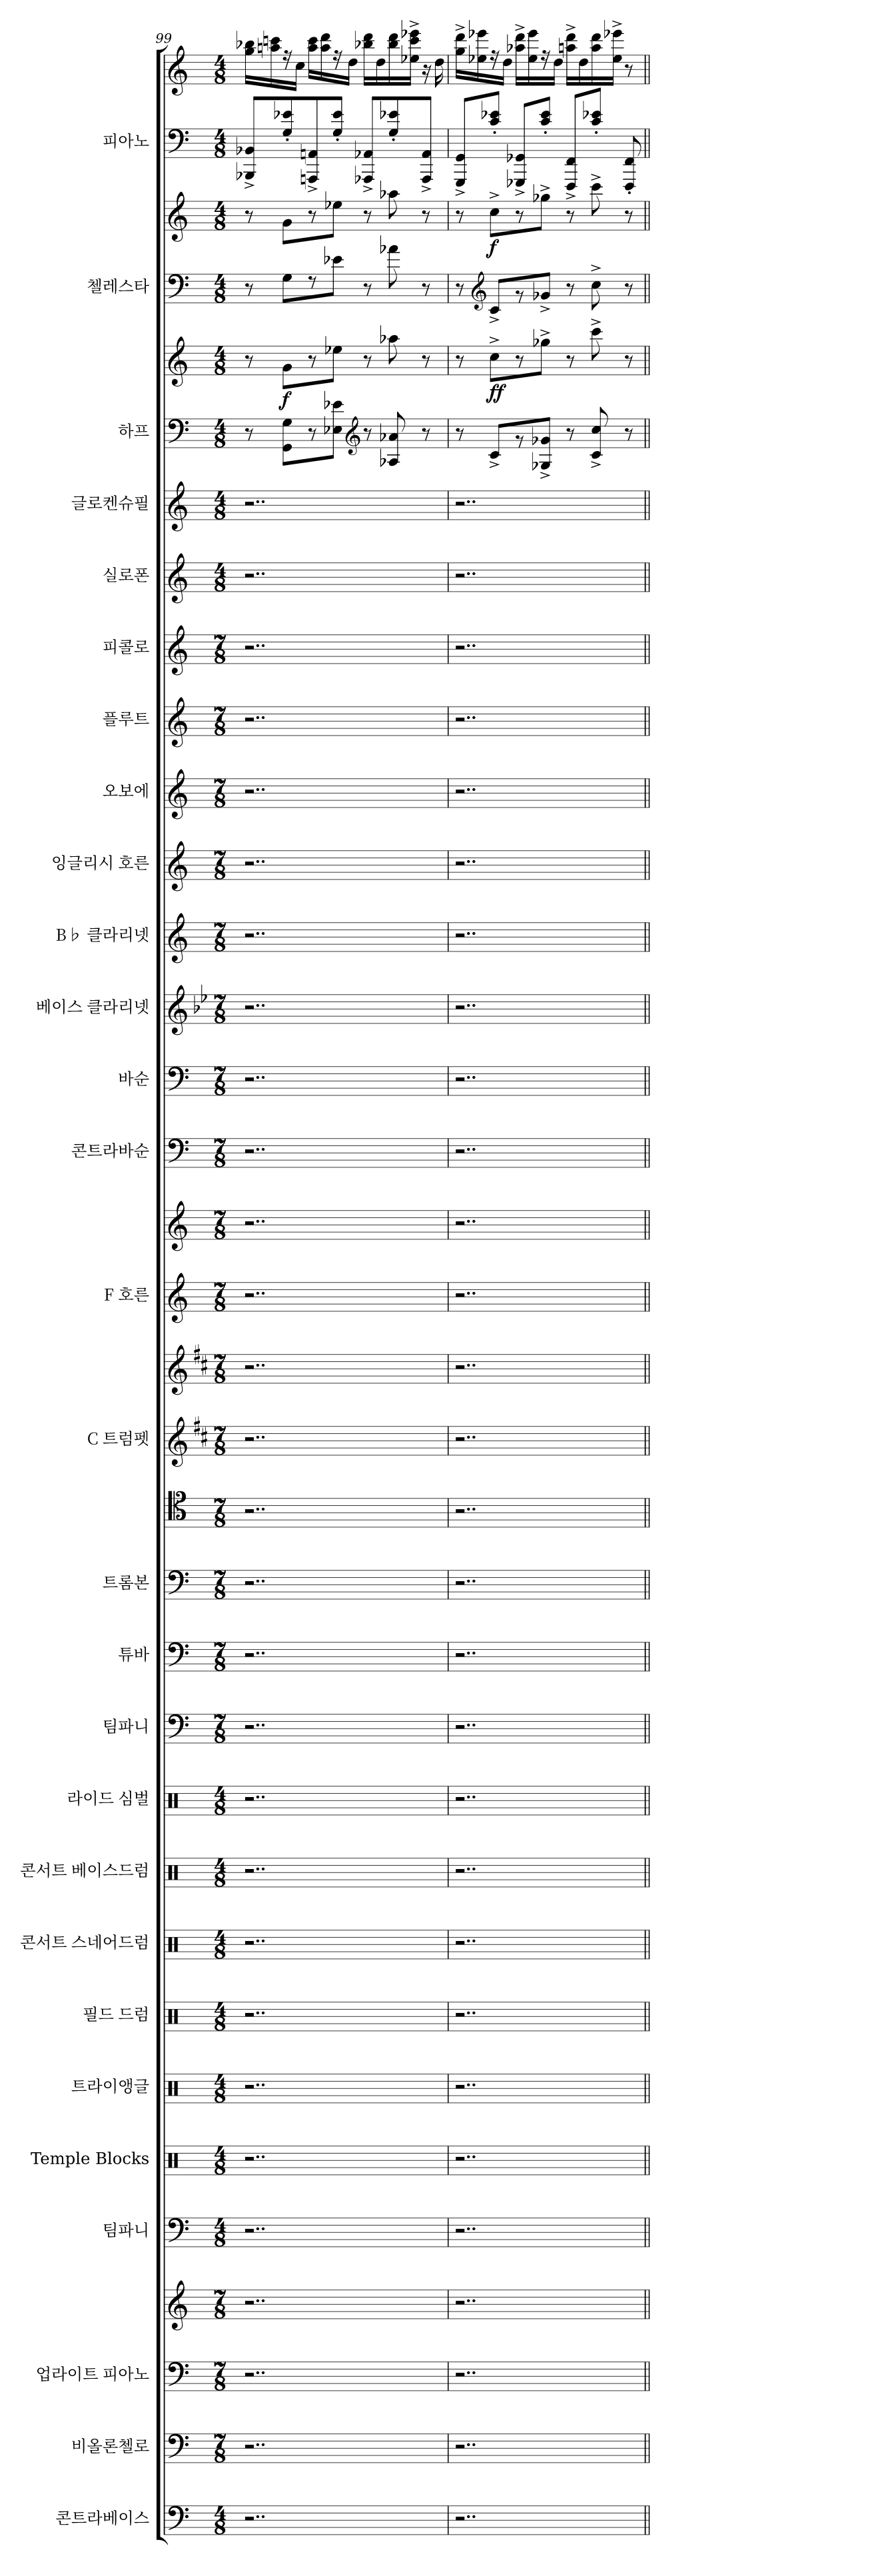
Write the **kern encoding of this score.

**kern	**kern	**kern	**kern	**kern	**kern	**kern	**kern	**kern	**kern	**kern	**kern	**kern	**kern	**kern	**kern	**kern	**kern	**kern	**kern	**kern	**kern	**kern	**kern	**kern	**kern	**kern	**kern	**kern	**kern	**kern	**dynam	**kern	**kern	**dynam	**kern	**kern
*part28	*part27	*part26	*part26	*part25	*part24	*part23	*part22	*part21	*part20	*part19	*part18	*part17	*part16	*part16	*part15	*part15	*part14	*part14	*part13	*part12	*part11	*part10	*part9	*part8	*part7	*part6	*part5	*part4	*part3	*part3	*part3	*part2	*part2	*part2	*part1	*part1
*staff35	*staff34	*staff33	*staff32	*staff31	*staff30	*staff29	*staff28	*staff27	*staff26	*staff25	*staff24	*staff23	*staff22	*staff21	*staff20	*staff19	*staff18	*staff17	*staff16	*staff15	*staff14	*staff13	*staff12	*staff11	*staff10	*staff9	*staff8	*staff7	*staff6	*staff5	*staff5/6	*staff4	*staff3	*staff3/4	*staff2	*staff1
*I"콘트라베이스	*I"비올론첼로	*I"업라이트 피아노	*	*I"팀파니	*I"Temple Blocks	*I"트라이앵글	*I"필드 드럼	*I"콘서트 스네어드럼	*I"콘서트 베이스드럼	*I"라이드 심벌	*I"팀파니	*I"튜바	*I"트롬본	*	*I"C 트럼펫	*	*I"F 호른	*	*I"콘트라바순	*I"바순	*I"베이스 클라리넷	*I"B♭ 클라리넷	*I"잉글리시 호른	*I"오보에	*I"플루트	*I"피콜로	*I"실로폰	*I"글로켄슈필	*I"하프	*	*	*I"첼레스타	*	*	*I"피아노	*
*	*	*	*	*	*I'Tmp. Bl.	*	*	*	*	*	*	*	*	*	*	*	*	*	*	*	*	*	*	*	*	*	*	*	*	*	*	*	*	*	*	*
*clefF4	*clefF4	*clefF4	*clefG2	*clefF4	*clefX	*clefX	*clefX	*clefX	*clefX	*clefX	*clefF4	*clefF4	*clefF4	*clefC4	*clefG2	*clefG2	*clefG2	*clefG2	*clefF4	*clefF4	*clefG2	*clefG2	*clefG2	*clefG2	*clefG2	*clefG2	*clefG2	*clefG2	*clefF4	*clefG2	*	*clefF4	*clefG2	*	*clefF4	*clefG2
*ITrd7c12	*	*	*	*	*	*	*	*	*	*	*	*	*	*	*ITrd1c2	*ITrd1c2	*ITrd4c7	*ITrd4c7	*ITrd7c12	*	*ITrd8c14	*ITrd1c2	*ITrd4c7	*	*	*ITrd-7c-12	*ITrd-7c-12	*ITrd-14c-24	*	*	*	*ITrd-7c-12	*ITrd-7c-12	*	*	*
*k[]	*k[]	*k[]	*k[]	*k[]	*k[]	*k[]	*k[]	*k[]	*k[]	*k[]	*k[]	*k[]	*k[]	*k[]	*k[]	*k[]	*k[b-]	*k[b-]	*k[]	*k[]	*k[b-e-]	*k[b-e-]	*k[b-]	*k[]	*k[]	*k[]	*k[]	*k[]	*k[]	*k[]	*	*k[]	*k[]	*	*k[]	*k[]
*M4/8+3/8	*M7/8	*M7/8	*M7/8	*M4/8+3/8	*M4/8+3/8	*M4/8+3/8	*M4/8+3/8	*M4/8+3/8	*M4/8+3/8	*M4/8+3/8	*M7/8	*M7/8	*M7/8	*M7/8	*M7/8	*M7/8	*M7/8	*M7/8	*M7/8	*M7/8	*M7/8	*M7/8	*M7/8	*M7/8	*M7/8	*M7/8	*M4/8+3/8	*M4/8+3/8	*M4/8+3/8	*M4/8+3/8	*	*M4/8+3/8	*M4/8+3/8	*	*M4/8+3/8	*M4/8+3/8
=99	=99	=99	=99	=99	=99	=99	=99	=99	=99	=99	=99	=99	=99	=99	=99	=99	=99	=99	=99	=99	=99	=99	=99	=99	=99	=99	=99	=99	=99	=99	=99	=99	=99	=99	=99	=99
2..r	2..r	2..r	2..r	2..r	2..r	2..r	2..r	2..r	2..r	2..r	2..r	2..r	2..r	2..r	2..r	2..r	2..r	2..r	2..r	2..r	2..r	2..r	2..r	2..r	2..r	2..r	2..r	2..r	8r	8r	.	8r	8r	.	8BBB-X/^ 8BB-X/^L	16gg\ 16bb-X\LL
.	.	.	.	.	.	.	.	.	.	.	.	.	.	.	.	.	.	.	.	.	.	.	.	.	.	.	.	.	.	.	.	.	.	.	.	16aan\ 16cccn\
!	!	!	!	!	!	!	!	!	!	!	!	!	!	!	!	!	!	!	!	!	!	!	!	!	!	!	!	!	!	!	!LO:DY:b	!	!	!	!	!
.	.	.	.	.	.	.	.	.	.	.	.	.	.	.	.	.	.	.	.	.	.	.	.	.	.	.	.	.	8GG\ 8G\L	8g\L	f	8g\L	8gg\L	.	8G/' 8e-X/'	16r
.	.	.	.	.	.	.	.	.	.	.	.	.	.	.	.	.	.	.	.	.	.	.	.	.	.	.	.	.	.	.	.	.	.	.	.	16cc\JJ
.	.	.	.	.	.	.	.	.	.	.	.	.	.	.	.	.	.	.	.	.	.	.	.	.	.	.	.	.	8r	8r	.	8rF	8r	.	8AAAn/^ 8AAn/^	16aa\ 16ccc\LL
.	.	.	.	.	.	.	.	.	.	.	.	.	.	.	.	.	.	.	.	.	.	.	.	.	.	.	.	.	.	.	.	.	.	.	.	16aa\ 16ddd\
.	.	.	.	.	.	.	.	.	.	.	.	.	.	.	.	.	.	.	.	.	.	.	.	.	.	.	.	.	8E-X\ 8e-X\J	8ee-X\J	.	8ee-X\J	8eee-X\J	.	8G/' 8e-/'J	16r
.	.	.	.	.	.	.	.	.	.	.	.	.	.	.	.	.	.	.	.	.	.	.	.	.	.	.	.	.	.	.	.	.	.	.	.	16dd\JJ
*	*	*	*	*	*	*	*	*	*	*	*	*	*	*	*	*	*	*	*	*	*	*	*	*	*	*	*	*	*clefG2	*	*	*	*	*	*	*
.	.	.	.	.	.	.	.	.	.	.	.	.	.	.	.	.	.	.	.	.	.	.	.	.	.	.	.	.	8r	8r	.	8r	8r	.	8AAA-X/^ 8AA-X/^L	16bb-X\ 16ddd\LL
.	.	.	.	.	.	.	.	.	.	.	.	.	.	.	.	.	.	.	.	.	.	.	.	.	.	.	.	.	.	.	.	.	.	.	.	16dd\
.	.	.	.	.	.	.	.	.	.	.	.	.	.	.	.	.	.	.	.	.	.	.	.	.	.	.	.	.	8A-X/ 8a-X/	8aa-X\	.	8aa-X\	8aaa-X\	.	8G/' 8e-X/'	16bb-\ 16ddd\
.	.	.	.	.	.	.	.	.	.	.	.	.	.	.	.	.	.	.	.	.	.	.	.	.	.	.	.	.	.	.	.	.	.	.	.	16ee-X\^ 16ccc\^ 16eee-X\^JJ
.	.	.	.	.	.	.	.	.	.	.	.	.	.	.	.	.	.	.	.	.	.	.	.	.	.	.	.	.	8r	8r	.	8r	8r	.	8AAA-/^ 8AA-/^J	16r
.	.	.	.	.	.	.	.	.	.	.	.	.	.	.	.	.	.	.	.	.	.	.	.	.	.	.	.	.	.	.	.	.	.	.	.	16dd\
=100	=100	=100	=100	=100	=100	=100	=100	=100	=100	=100	=100	=100	=100	=100	=100	=100	=100	=100	=100	=100	=100	=100	=100	=100	=100	=100	=100	=100	=100	=100	=100	=100	=100	=100	=100	=100
2..r	2..r	2..r	2..r	2..r	2..r	2..r	2..r	2..r	2..r	2..r	2..r	2..r	2..r	2..r	2..r	2..r	2..r	2..r	2..r	2..r	2..r	2..r	2..r	2..r	2..r	2..r	2..r	2..r	8r	8r	.	8r	8r	.	8GGG/^ 8GG/^L	16gg\^ 16ddd\^LL
.	.	.	.	.	.	.	.	.	.	.	.	.	.	.	.	.	.	.	.	.	.	.	.	.	.	.	.	.	.	.	.	.	.	.	.	16ee-X\ 16eee-X\
*	*	*	*	*	*	*	*	*	*	*	*	*	*	*	*	*	*	*	*	*	*	*	*	*	*	*	*	*	*	*	*	*clefG2	*	*	*	*
!	!	!	!	!	!	!	!	!	!	!	!	!	!	!	!	!	!	!	!	!	!	!	!	!	!	!	!	!	!	!	!LO:DY:b	!	!	!LO:DY:b	!	!
.	.	.	.	.	.	.	.	.	.	.	.	.	.	.	.	.	.	.	.	.	.	.	.	.	.	.	.	.	8c^/L	8cc^\L	ff	8cc^/L	8ccc^\L	f	8c/' 8e-X/'J	16r
.	.	.	.	.	.	.	.	.	.	.	.	.	.	.	.	.	.	.	.	.	.	.	.	.	.	.	.	.	.	.	.	.	.	.	.	16dd\JJ
.	.	.	.	.	.	.	.	.	.	.	.	.	.	.	.	.	.	.	.	.	.	.	.	.	.	.	.	.	8rg	8r	.	8rg	8r	.	8GGG-X/^ 8GG-X/^L	16aa-X\^ 16ddd\^LL
.	.	.	.	.	.	.	.	.	.	.	.	.	.	.	.	.	.	.	.	.	.	.	.	.	.	.	.	.	.	.	.	.	.	.	.	16ee-\ 16eee-\
.	.	.	.	.	.	.	.	.	.	.	.	.	.	.	.	.	.	.	.	.	.	.	.	.	.	.	.	.	8G-X/^ 8g-X/^J	8gg-X^\J	.	8gg-X^/J	8ggg-X^\J	.	8c/' 8e-/'J	16r
.	.	.	.	.	.	.	.	.	.	.	.	.	.	.	.	.	.	.	.	.	.	.	.	.	.	.	.	.	.	.	.	.	.	.	.	16dd\JJ
.	.	.	.	.	.	.	.	.	.	.	.	.	.	.	.	.	.	.	.	.	.	.	.	.	.	.	.	.	8r	8r	.	8r	8r	.	8FFF/^ 8FF/^L	16aan\^ 16ddd\^LL
.	.	.	.	.	.	.	.	.	.	.	.	.	.	.	.	.	.	.	.	.	.	.	.	.	.	.	.	.	.	.	.	.	.	.	.	16dd\
.	.	.	.	.	.	.	.	.	.	.	.	.	.	.	.	.	.	.	.	.	.	.	.	.	.	.	.	.	8c/^ 8cc/^	8ccc^\	.	8ccc^\	8cccc^\	.	8c/' 8e-X/'J	16aa\ 16ddd\
.	.	.	.	.	.	.	.	.	.	.	.	.	.	.	.	.	.	.	.	.	.	.	.	.	.	.	.	.	.	.	.	.	.	.	.	16ee-\^ 16eee-X\^JJ
.	.	.	.	.	.	.	.	.	.	.	.	.	.	.	.	.	.	.	.	.	.	.	.	.	.	.	.	.	8r	8r	.	8r	8r	.	8FFF/' 8FF/'	8r
=||	=||	=||	=||	=||	=||	=||	=||	=||	=||	=||	=||	=||	=||	=||	=||	=||	=||	=||	=||	=||	=||	=||	=||	=||	=||	=||	=||	=||	=||	=||	=||	=||	=||	=||	=||	=||
*-	*-	*-	*-	*-	*-	*-	*-	*-	*-	*-	*-	*-	*-	*-	*-	*-	*-	*-	*-	*-	*-	*-	*-	*-	*-	*-	*-	*-	*-	*-	*-	*-	*-	*-	*-	*-
